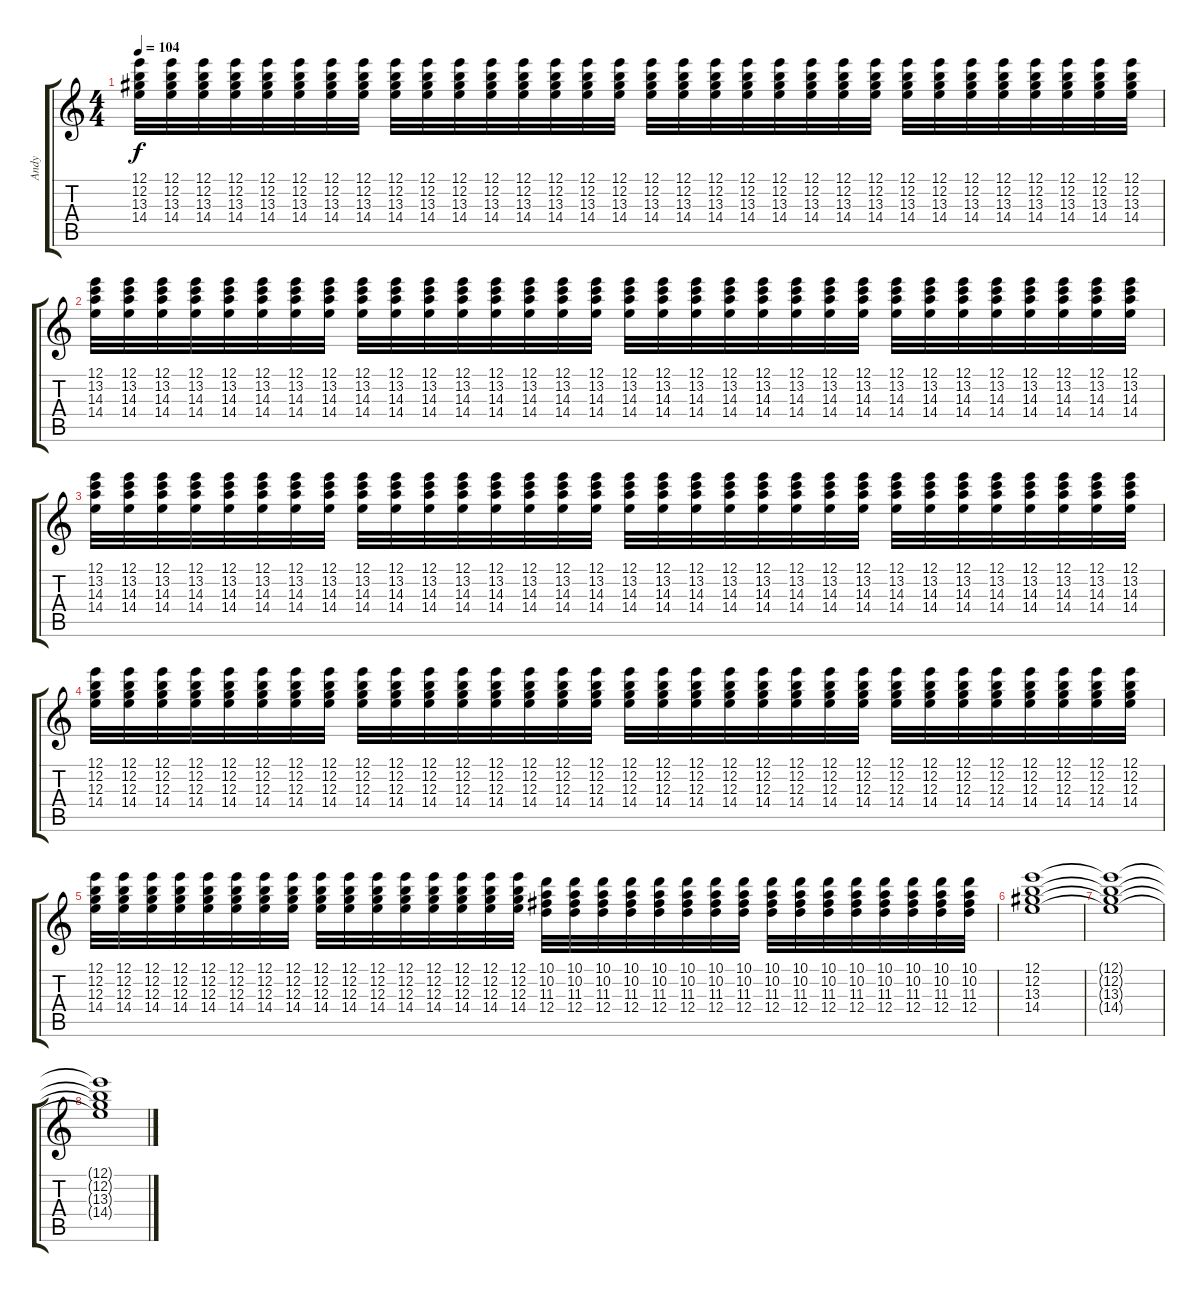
\track ("Andy" "Andy") {instrument distortionguitar}
\staff {score tabs}
\tuning (E4 B3 G3 D3 A2 E2) {hide}
\ts (4 4)
\tempo 104
\clef g2
\ks c
(12.1 12.2 13.3 14.4).32{dy f} (12.1 12.2 13.3 14.4).32 (12.1 12.2 13.3 14.4).32 (12.1 12.2 13.3 14.4).32 (12.1 12.2 13.3 14.4).32 (12.1 12.2 13.3 14.4).32 (12.1 12.2 13.3 14.4).32 (12.1 12.2 13.3 14.4).32 (12.1 12.2 13.3 14.4).32 (12.1 12.2 13.3 14.4).32 (12.1 12.2 13.3 14.4).32 (12.1 12.2 13.3 14.4).32 (12.1 12.2 13.3 14.4).32 (12.1 12.2 13.3 14.4).32 (12.1 12.2 13.3 14.4).32 (12.1 12.2 13.3 14.4).32 (12.1 12.2 13.3 14.4).32 (12.1 12.2 13.3 14.4).32 (12.1 12.2 13.3 14.4).32 (12.1 12.2 13.3 14.4).32 (12.1 12.2 13.3 14.4).32 (12.1 12.2 13.3 14.4).32 (12.1 12.2 13.3 14.4).32 (12.1 12.2 13.3 14.4).32 (12.1 12.2 13.3 14.4).32 (12.1 12.2 13.3 14.4).32 (12.1 12.2 13.3 14.4).32 (12.1 12.2 13.3 14.4).32 (12.1 12.2 13.3 14.4).32 (12.1 12.2 13.3 14.4).32 (12.1 12.2 13.3 14.4).32 (12.1 12.2 13.3 14.4).32 |
(12.1 13.2 14.3 14.4).32 (12.1 13.2 14.3 14.4).32 (12.1 13.2 14.3 14.4).32 (12.1 13.2 14.3 14.4).32 (12.1 13.2 14.3 14.4).32 (12.1 13.2 14.3 14.4).32 (12.1 13.2 14.3 14.4).32 (12.1 13.2 14.3 14.4).32 (12.1 13.2 14.3 14.4).32 (12.1 13.2 14.3 14.4).32 (12.1 13.2 14.3 14.4).32 (12.1 13.2 14.3 14.4).32 (12.1 13.2 14.3 14.4).32 (12.1 13.2 14.3 14.4).32 (12.1 13.2 14.3 14.4).32 (12.1 13.2 14.3 14.4).32 (12.1 13.2 14.3 14.4).32 (12.1 13.2 14.3 14.4).32 (12.1 13.2 14.3 14.4).32 (12.1 13.2 14.3 14.4).32 (12.1 13.2 14.3 14.4).32 (12.1 13.2 14.3 14.4).32 (12.1 13.2 14.3 14.4).32 (12.1 13.2 14.3 14.4).32 (12.1 13.2 14.3 14.4).32 (12.1 13.2 14.3 14.4).32 (12.1 13.2 14.3 14.4).32 (12.1 13.2 14.3 14.4).32 (12.1 13.2 14.3 14.4).32 (12.1 13.2 14.3 14.4).32 (12.1 13.2 14.3 14.4).32 (12.1 13.2 14.3 14.4).32 |
(12.1 13.2 14.3 14.4).32 (12.1 13.2 14.3 14.4).32 (12.1 13.2 14.3 14.4).32 (12.1 13.2 14.3 14.4).32 (12.1 13.2 14.3 14.4).32 (12.1 13.2 14.3 14.4).32 (12.1 13.2 14.3 14.4).32 (12.1 13.2 14.3 14.4).32 (12.1 13.2 14.3 14.4).32 (12.1 13.2 14.3 14.4).32 (12.1 13.2 14.3 14.4).32 (12.1 13.2 14.3 14.4).32 (12.1 13.2 14.3 14.4).32 (12.1 13.2 14.3 14.4).32 (12.1 13.2 14.3 14.4).32 (12.1 13.2 14.3 14.4).32 (12.1 13.2 14.3 14.4).32 (12.1 13.2 14.3 14.4).32 (12.1 13.2 14.3 14.4).32 (12.1 13.2 14.3 14.4).32 (12.1 13.2 14.3 14.4).32 (12.1 13.2 14.3 14.4).32 (12.1 13.2 14.3 14.4).32 (12.1 13.2 14.3 14.4).32 (12.1 13.2 14.3 14.4).32 (12.1 13.2 14.3 14.4).32 (12.1 13.2 14.3 14.4).32 (12.1 13.2 14.3 14.4).32 (12.1 13.2 14.3 14.4).32 (12.1 13.2 14.3 14.4).32 (12.1 13.2 14.3 14.4).32 (12.1 13.2 14.3 14.4).32 |
(12.1 12.2 12.3 14.4).32 (12.1 12.2 12.3 14.4).32 (12.1 12.2 12.3 14.4).32 (12.1 12.2 12.3 14.4).32 (12.1 12.2 12.3 14.4).32 (12.1 12.2 12.3 14.4).32 (12.1 12.2 12.3 14.4).32 (12.1 12.2 12.3 14.4).32 (12.1 12.2 12.3 14.4).32 (12.1 12.2 12.3 14.4).32 (12.1 12.2 12.3 14.4).32 (12.1 12.2 12.3 14.4).32 (12.1 12.2 12.3 14.4).32 (12.1 12.2 12.3 14.4).32 (12.1 12.2 12.3 14.4).32 (12.1 12.2 12.3 14.4).32 (12.1 12.2 12.3 14.4).32 (12.1 12.2 12.3 14.4).32 (12.1 12.2 12.3 14.4).32 (12.1 12.2 12.3 14.4).32 (12.1 12.2 12.3 14.4).32 (12.1 12.2 12.3 14.4).32 (12.1 12.2 12.3 14.4).32 (12.1 12.2 12.3 14.4).32 (12.1 12.2 12.3 14.4).32 (12.1 12.2 12.3 14.4).32 (12.1 12.2 12.3 14.4).32 (12.1 12.2 12.3 14.4).32 (12.1 12.2 12.3 14.4).32 (12.1 12.2 12.3 14.4).32 (12.1 12.2 12.3 14.4).32 (12.1 12.2 12.3 14.4).32 |
(12.1 12.2 12.3 14.4).32 (12.1 12.2 12.3 14.4).32 (12.1 12.2 12.3 14.4).32 (12.1 12.2 12.3 14.4).32 (12.1 12.2 12.3 14.4).32 (12.1 12.2 12.3 14.4).32 (12.1 12.2 12.3 14.4).32 (12.1 12.2 12.3 14.4).32 (12.1 12.2 12.3 14.4).32 (12.1 12.2 12.3 14.4).32 (12.1 12.2 12.3 14.4).32 (12.1 12.2 12.3 14.4).32 (12.1 12.2 12.3 14.4).32 (12.1 12.2 12.3 14.4).32 (12.1 12.2 12.3 14.4).32 (12.1 12.2 12.3 14.4).32 (10.1 10.2 11.3 12.4).32 (10.1 10.2 11.3 12.4).32 (10.1 10.2 11.3 12.4).32 (10.1 10.2 11.3 12.4).32 (10.1 10.2 11.3 12.4).32 (10.1 10.2 11.3 12.4).32 (10.1 10.2 11.3 12.4).32 (10.1 10.2 11.3 12.4).32 (10.1 10.2 11.3 12.4).32 (10.1 10.2 11.3 12.4).32 (10.1 10.2 11.3 12.4).32 (10.1 10.2 11.3 12.4).32 (10.1 10.2 11.3 12.4).32 (10.1 10.2 11.3 12.4).32 (10.1 10.2 11.3 12.4).32 (10.1 10.2 11.3 12.4).32 |
(12.1 12.2 13.3 14.4).1 |
(12.1{t} 12.2{t} 13.3{t} 14.4{t}).1 |
(12.1{t} 12.2{t} 13.3{t} 14.4{t}).1
